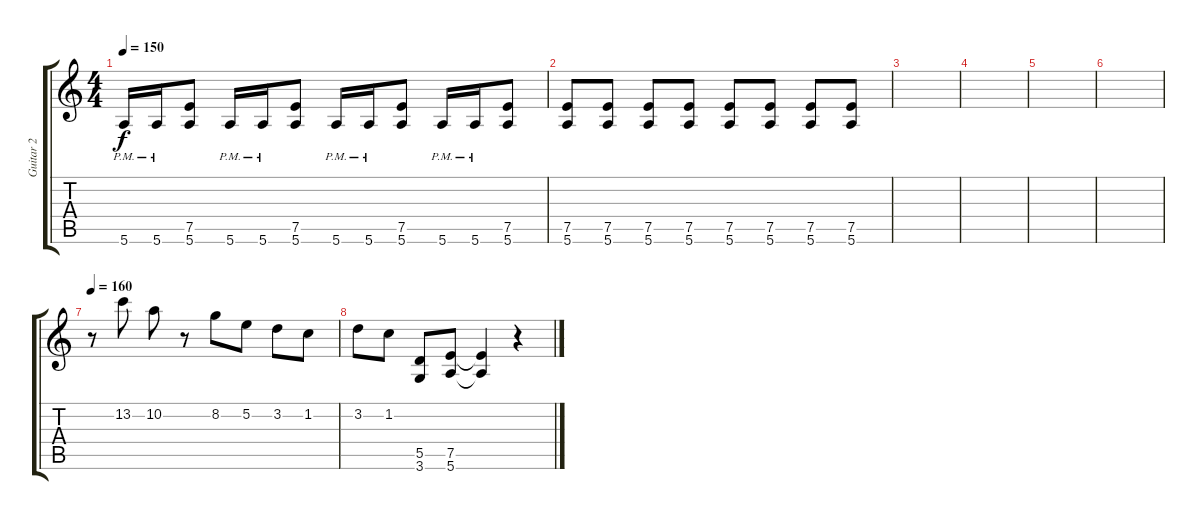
\track ("Guitar 2" "Guitar 2") {instrument distortionguitar}
\staff {score tabs}
\tuning (E4 B3 G3 D3 A2 E2) {hide}
\ts (4 4)
\tempo 150
\clef g2
\ks c
5.6{pm}.16{dy f} 5.6{pm}.16 (7.5 5.6).8 5.6{pm}.16 5.6{pm}.16 (7.5 5.6).8 5.6{pm}.16 5.6{pm}.16 (7.5 5.6).8 5.6{pm}.16 5.6{pm}.16 (7.5 5.6).8 |
(7.5 5.6).8 (7.5 5.6).8 (7.5 5.6).8 (7.5 5.6).8 (7.5 5.6).8 (7.5 5.6).8 (7.5 5.6).8 (7.5 5.6).8 |
|
|
|
|
\tempo 160
r.8 13.2.8 10.2.8 r.8 8.2.8 5.2.8 3.2.8 1.2.8 |
3.2.8 1.2.8 (5.5 3.6).8 (7.5 5.6).8 (7.5{t} 5.6{t}).4 r.4
